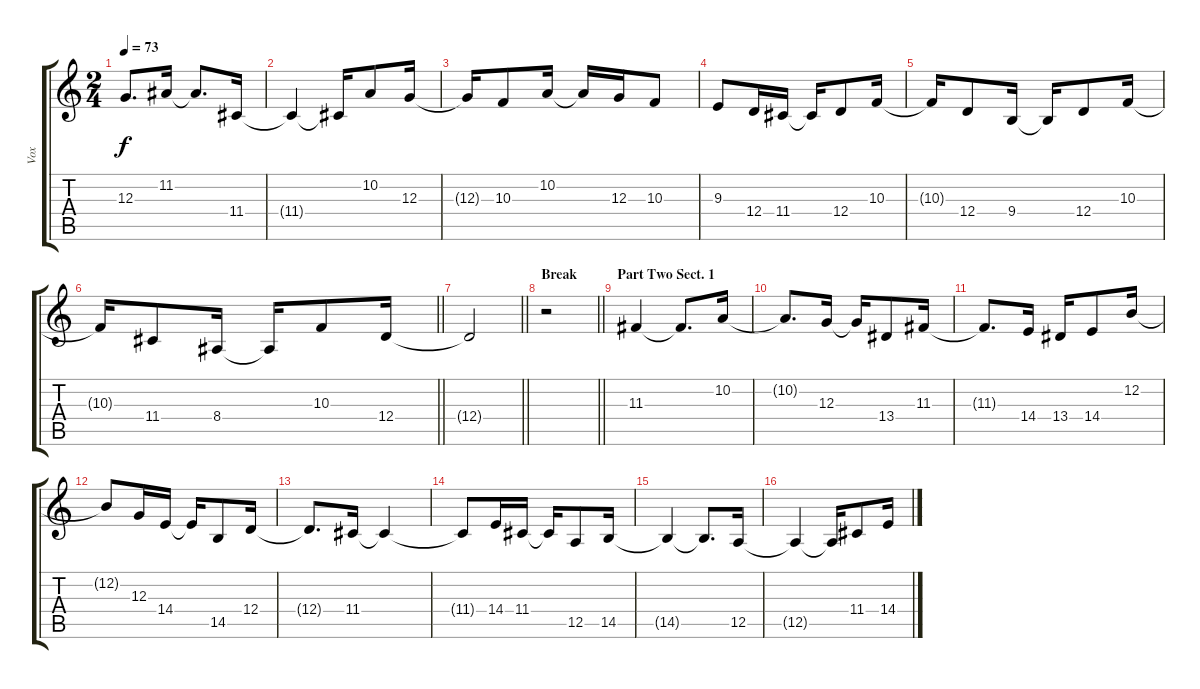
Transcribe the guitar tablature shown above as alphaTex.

\track ("Vox" "Vox") {instrument sopranosax}
\staff {score tabs}
\tuning (E4 B3 G3 D3 A2 E2) {hide}
\ts (2 4)
\tempo 73
\clef g2
\ks c
12.3{t}.8{d dy f} 11.2.16 11.2{t}.8{d} 11.4.16 |
11.4{t}.4 11.4{t}.16 10.2.8 12.3.16 |
12.3{t}.16 10.3.8 10.2.16 10.2{t}.16 12.3.16 10.3.8 |
9.3.8 12.4.16 11.4.16 11.4{t}.16 12.4.8 10.3.16 |
10.3{t}.16 12.4.8 9.4.16 9.4{t}.16 12.4.8 10.3.16 |
\barLineRight lightlight
10.3{t}.16 11.4.8 8.4.16 8.4{t}.16 10.3.8 12.4.16 |
\barLineRight lightlight
12.4{t}.2 |
\section ("" "Break")
\barLineRight lightlight
r.2 |
\section ("" "Part Two Sect. 1")
11.3.4 11.3{t}.8{d} 10.2.16 |
10.2{t}.8{d} 12.3.16 12.3{t}.16 13.4.8 11.3.16 |
11.3{t}.8{d} 14.4.16 13.4.16 14.4.8 12.2.16 |
12.2{t}.8 12.3.16 14.4.16 14.4{t}.16 14.5.8 12.4.16 |
12.4{t}.8{d} 11.4.16 11.4{t}.4 |
11.4{t}.8 14.4.16 11.4.16 11.4{t}.16 12.5.8 14.5.16 |
14.5{t}.4 14.5{t}.8{d} 12.5.16 |
12.5{t}.4 12.5{t}.16 11.4.8 14.4.16
